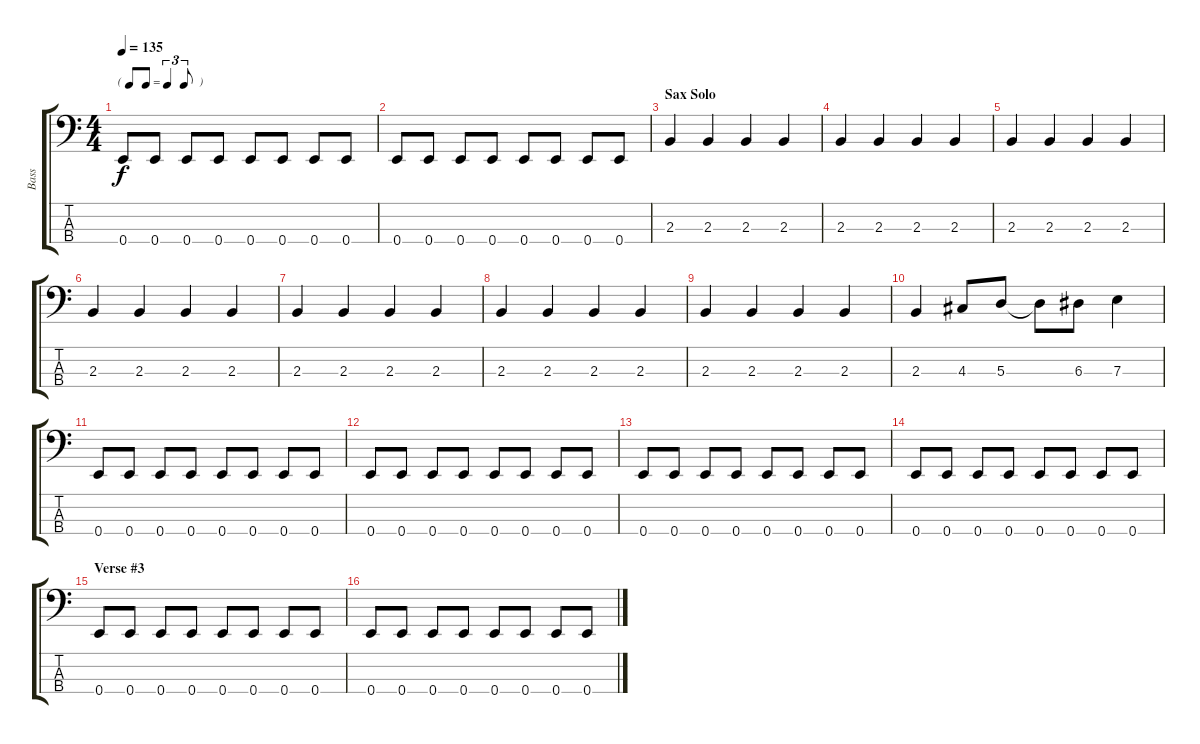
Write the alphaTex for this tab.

\track ("Bass" "Bass") {instrument electricbasspick}
\staff {score tabs}
\tuning (G2 D2 A1 E1) {hide}
\ts (4 4)
\tf triplet8th
\tempo 135
\clef f4
\ks c
0.4.8{dy f} 0.4.8 0.4.8 0.4.8 0.4.8 0.4.8 0.4.8 0.4.8 |
0.4.8 0.4.8 0.4.8 0.4.8 0.4.8 0.4.8 0.4.8 0.4.8 |
\section ("" "Sax Solo")
2.3.4 2.3.4 2.3.4 2.3.4 |
2.3.4 2.3.4 2.3.4 2.3.4 |
2.3.4 2.3.4 2.3.4 2.3.4 |
2.3.4 2.3.4 2.3.4 2.3.4 |
2.3.4 2.3.4 2.3.4 2.3.4 |
2.3.4 2.3.4 2.3.4 2.3.4 |
2.3.4 2.3.4 2.3.4 2.3.4 |
2.3.4 4.3.8 5.3.8 5.3{t}.8 6.3.8 7.3.4 |
0.4.8 0.4.8 0.4.8 0.4.8 0.4.8 0.4.8 0.4.8 0.4.8 |
0.4.8 0.4.8 0.4.8 0.4.8 0.4.8 0.4.8 0.4.8 0.4.8 |
0.4.8 0.4.8 0.4.8 0.4.8 0.4.8 0.4.8 0.4.8 0.4.8 |
0.4.8 0.4.8 0.4.8 0.4.8 0.4.8 0.4.8 0.4.8 0.4.8 |
\section ("" "Verse #3")
0.4.8 0.4.8 0.4.8 0.4.8 0.4.8 0.4.8 0.4.8 0.4.8 |
0.4.8 0.4.8 0.4.8 0.4.8 0.4.8 0.4.8 0.4.8 0.4.8
